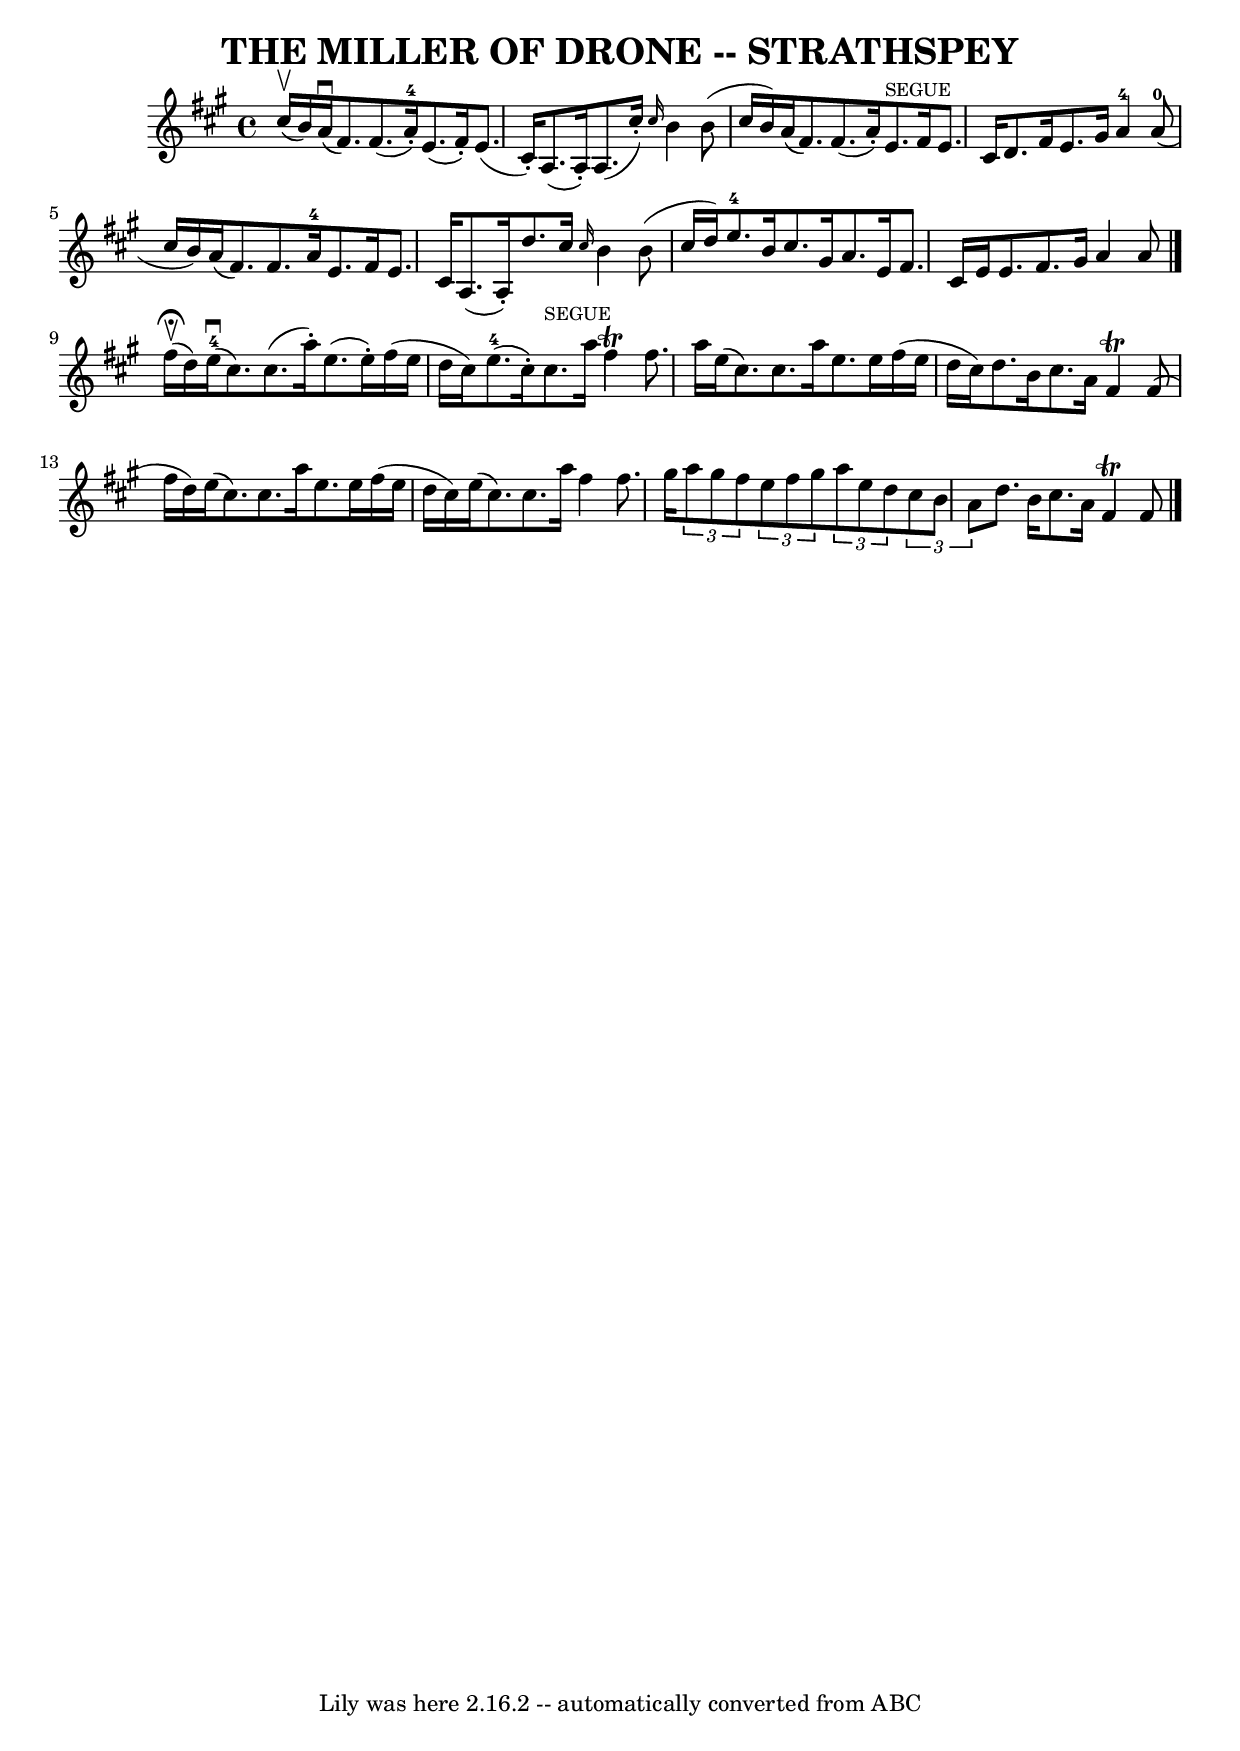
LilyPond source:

\version "2.16.2"
\include "Mammoth.ily"
\header {
	%% book = "Ryan's Mammoth Collection of Fiddle Tunes"
	crossRefNumber = "1"
	footnotes = ""
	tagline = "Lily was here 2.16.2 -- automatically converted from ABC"
	title = "THE MILLER OF DRONE -- STRATHSPEY"
}
voicedefault =  {


 \override Staff.TimeSignature #'style = #'C
 \time 4/4 
\key a \major % %slurgraces 1
 cis''16 (^\upbow b'16)   |
 a'16 (^\downbow fis'8.)  
 fis'8. (a'16-4-.) e'8. (fis'16 -.) e'8. (cis'16 -.)   
|
 a8. (a16 -.) a8. (cis''16 -.) \grace { cis''16  }   
b'4 b'8 (cis''16 b'16)   |
 a'16 (fis'8.) fis'8. 
(a'16 -.) e'8.^\segue fis'16 e'8. cis'16    |
 d'8.  
 fis'16 e'8. gis'16 a'4-4 a'8-0(cis''16 b'16)   
|
 a'16 (fis'8.) fis'8. a'16-4 e'8. fis'16 e'8. 
 cis'16    |
 a8. (a16 -.) d''8. cis''16  \grace {    
cis''16  } b'4 b'8 (cis''16 d''16)   |
 e''8.-4   
b'16 cis''8. gis'16 a'8. e'16 fis'8. cis'16    |
   
e'16 e'8. fis'8. gis'16 a'4 a'8    \bar "|." fis''16 
^\fermata(^\upbow d''16)   |
 e''16-4(^\downbow cis''8. 
) cis''8. (a''16 -.) e''8. (e''16 -.) fis''16 (e''16    
d''16 cis''16)   |
 e''8.-4(cis''16 -.) cis''8. 
^\segue a''16 fis''4^\trill fis''8. a''16    |
 e''16 (
cis''8.) cis''8. a''16 e''8. e''16 fis''16 (e''16 d''16  
 cis''16)   |
 d''8. b'16 cis''8. a'16 fis'4^\trill   
fis'8 (fis''16 d''16)   |
 e''16 (cis''8.) cis''8.   
 a''16 e''8. e''16 fis''16 (e''16 d''16 cis''16)   
|
 e''16 (cis''8.) cis''8. a''16 fis''4 fis''8.    
gis''16    |
     \times 2/3 { a''8 gis''8 fis''8  }   
\times 2/3 { e''8 fis''8 gis''8  }   \times 2/3 { a''8 e''8    
d''8  }   \times 2/3 { cis''8 b'8 a'8  }   |
 d''8. b'16    
cis''8. a'16 fis'4^\trill fis'8      \bar "|."   
}

\score{
    <<

	\context Staff="default"
	{
	    \voicedefault 
	}

    >>
	\layout {
	}
	\midi {}
}
